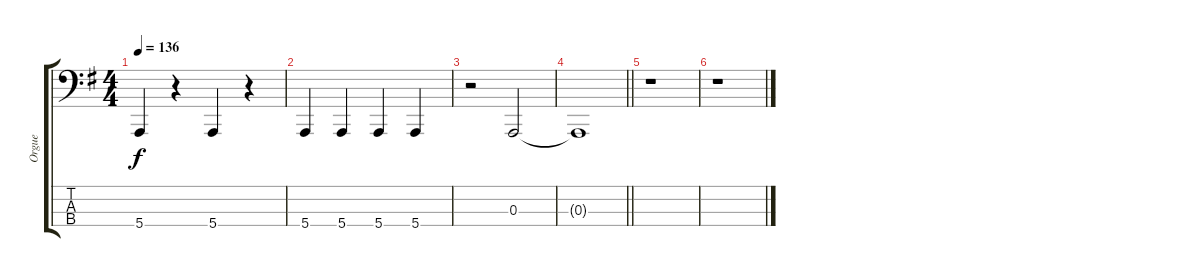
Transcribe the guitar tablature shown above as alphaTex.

\track ("Orgue" "Orgue") {instrument drawbarorgan}
\staff {score tabs}
\tuning (G2 D2 A1 E1) {hide}
\ts (4 4)
\tempo 136
\clef f4
\ks g
5.4.4{dy f} r.4 5.4.4 r.4 |
5.4.4 5.4.4 5.4.4 5.4.4 |
r.2 0.3.2 |
\barLineRight lightlight
0.3{t}.1 |
r.1 |
r.1
